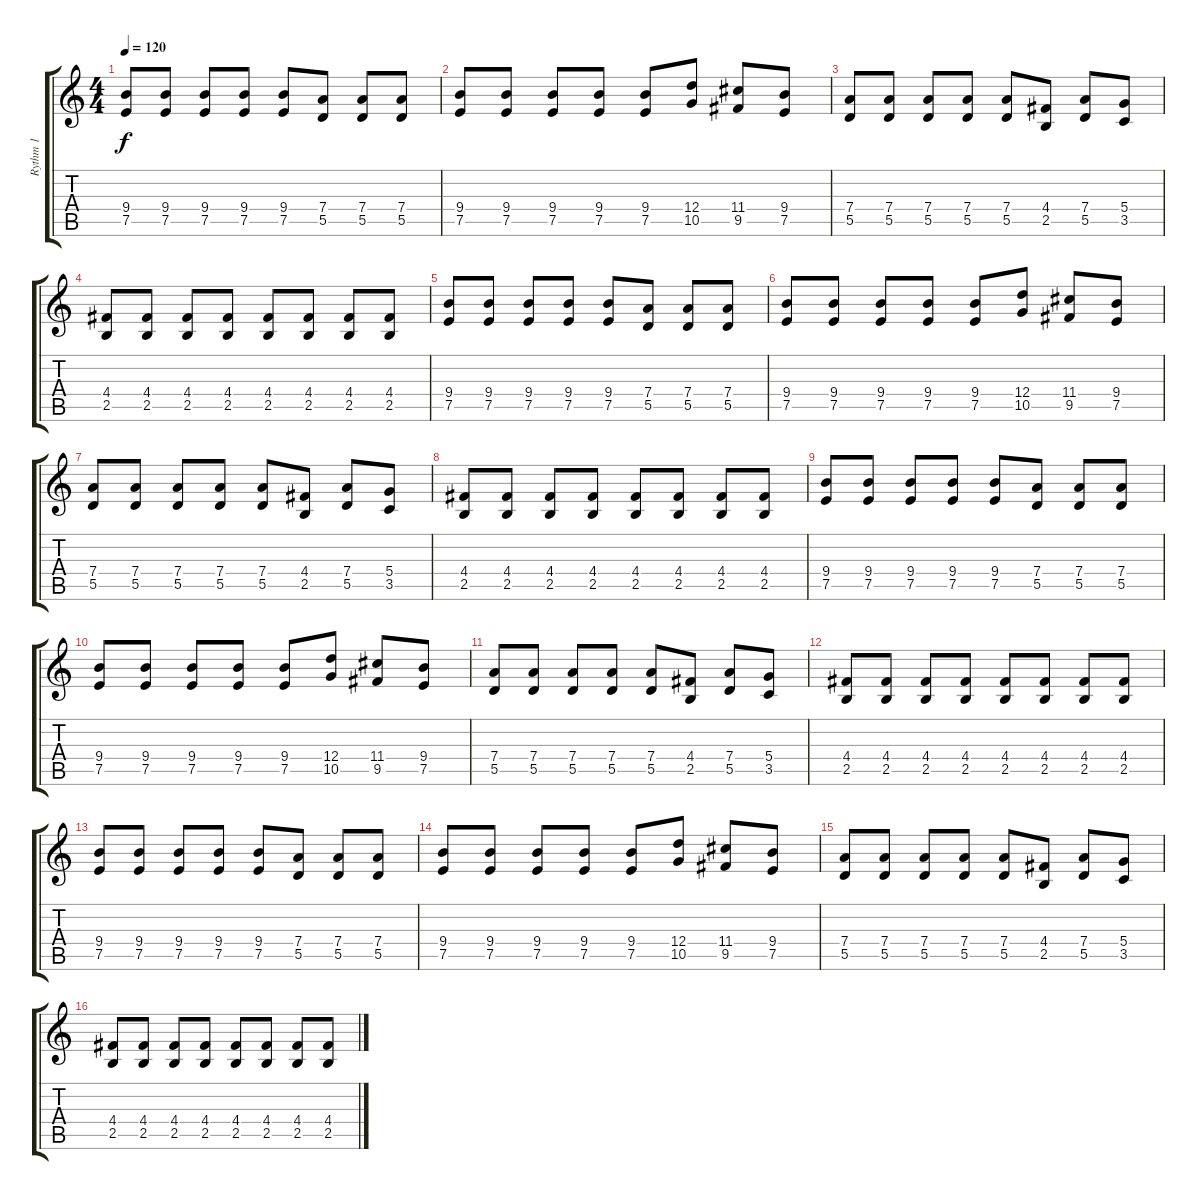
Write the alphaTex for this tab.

\track ("Rythm 1" "Rythm 1") {instrument distortionguitar}
\staff {score tabs}
\tuning (E4 B3 G3 D3 A2 E2) {hide}
\ts (4 4)
\tempo 120
\clef g2
\ks c
(9.4 7.5).8{dy f} (9.4 7.5).8 (9.4 7.5).8 (9.4 7.5).8 (9.4 7.5).8 (7.4 5.5).8 (7.4 5.5).8 (7.4 5.5).8 |
(9.4 7.5).8 (9.4 7.5).8 (9.4 7.5).8 (9.4 7.5).8 (9.4 7.5).8 (12.4 10.5).8 (11.4 9.5).8 (9.4 7.5).8 |
(7.4 5.5).8 (7.4 5.5).8 (7.4 5.5).8 (7.4 5.5).8 (7.4 5.5).8 (4.4 2.5).8 (7.4 5.5).8 (5.4 3.5).8 |
(4.4 2.5).8 (4.4 2.5).8 (4.4 2.5).8 (4.4 2.5).8 (4.4 2.5).8 (4.4 2.5).8 (4.4 2.5).8 (4.4 2.5).8 |
(9.4 7.5).8 (9.4 7.5).8 (9.4 7.5).8 (9.4 7.5).8 (9.4 7.5).8 (7.4 5.5).8 (7.4 5.5).8 (7.4 5.5).8 |
(9.4 7.5).8 (9.4 7.5).8 (9.4 7.5).8 (9.4 7.5).8 (9.4 7.5).8 (12.4 10.5).8 (11.4 9.5).8 (9.4 7.5).8 |
(7.4 5.5).8 (7.4 5.5).8 (7.4 5.5).8 (7.4 5.5).8 (7.4 5.5).8 (4.4 2.5).8 (7.4 5.5).8 (5.4 3.5).8 |
(4.4 2.5).8 (4.4 2.5).8 (4.4 2.5).8 (4.4 2.5).8 (4.4 2.5).8 (4.4 2.5).8 (4.4 2.5).8 (4.4 2.5).8 |
(9.4 7.5).8 (9.4 7.5).8 (9.4 7.5).8 (9.4 7.5).8 (9.4 7.5).8 (7.4 5.5).8 (7.4 5.5).8 (7.4 5.5).8 |
(9.4 7.5).8 (9.4 7.5).8 (9.4 7.5).8 (9.4 7.5).8 (9.4 7.5).8 (12.4 10.5).8 (11.4 9.5).8 (9.4 7.5).8 |
(7.4 5.5).8 (7.4 5.5).8 (7.4 5.5).8 (7.4 5.5).8 (7.4 5.5).8 (4.4 2.5).8 (7.4 5.5).8 (5.4 3.5).8 |
(4.4 2.5).8 (4.4 2.5).8 (4.4 2.5).8 (4.4 2.5).8 (4.4 2.5).8 (4.4 2.5).8 (4.4 2.5).8 (4.4 2.5).8 |
(9.4 7.5).8 (9.4 7.5).8 (9.4 7.5).8 (9.4 7.5).8 (9.4 7.5).8 (7.4 5.5).8 (7.4 5.5).8 (7.4 5.5).8 |
(9.4 7.5).8 (9.4 7.5).8 (9.4 7.5).8 (9.4 7.5).8 (9.4 7.5).8 (12.4 10.5).8 (11.4 9.5).8 (9.4 7.5).8 |
(7.4 5.5).8 (7.4 5.5).8 (7.4 5.5).8 (7.4 5.5).8 (7.4 5.5).8 (4.4 2.5).8 (7.4 5.5).8 (5.4 3.5).8 |
(4.4 2.5).8 (4.4 2.5).8 (4.4 2.5).8 (4.4 2.5).8 (4.4 2.5).8 (4.4 2.5).8 (4.4 2.5).8 (4.4 2.5).8
